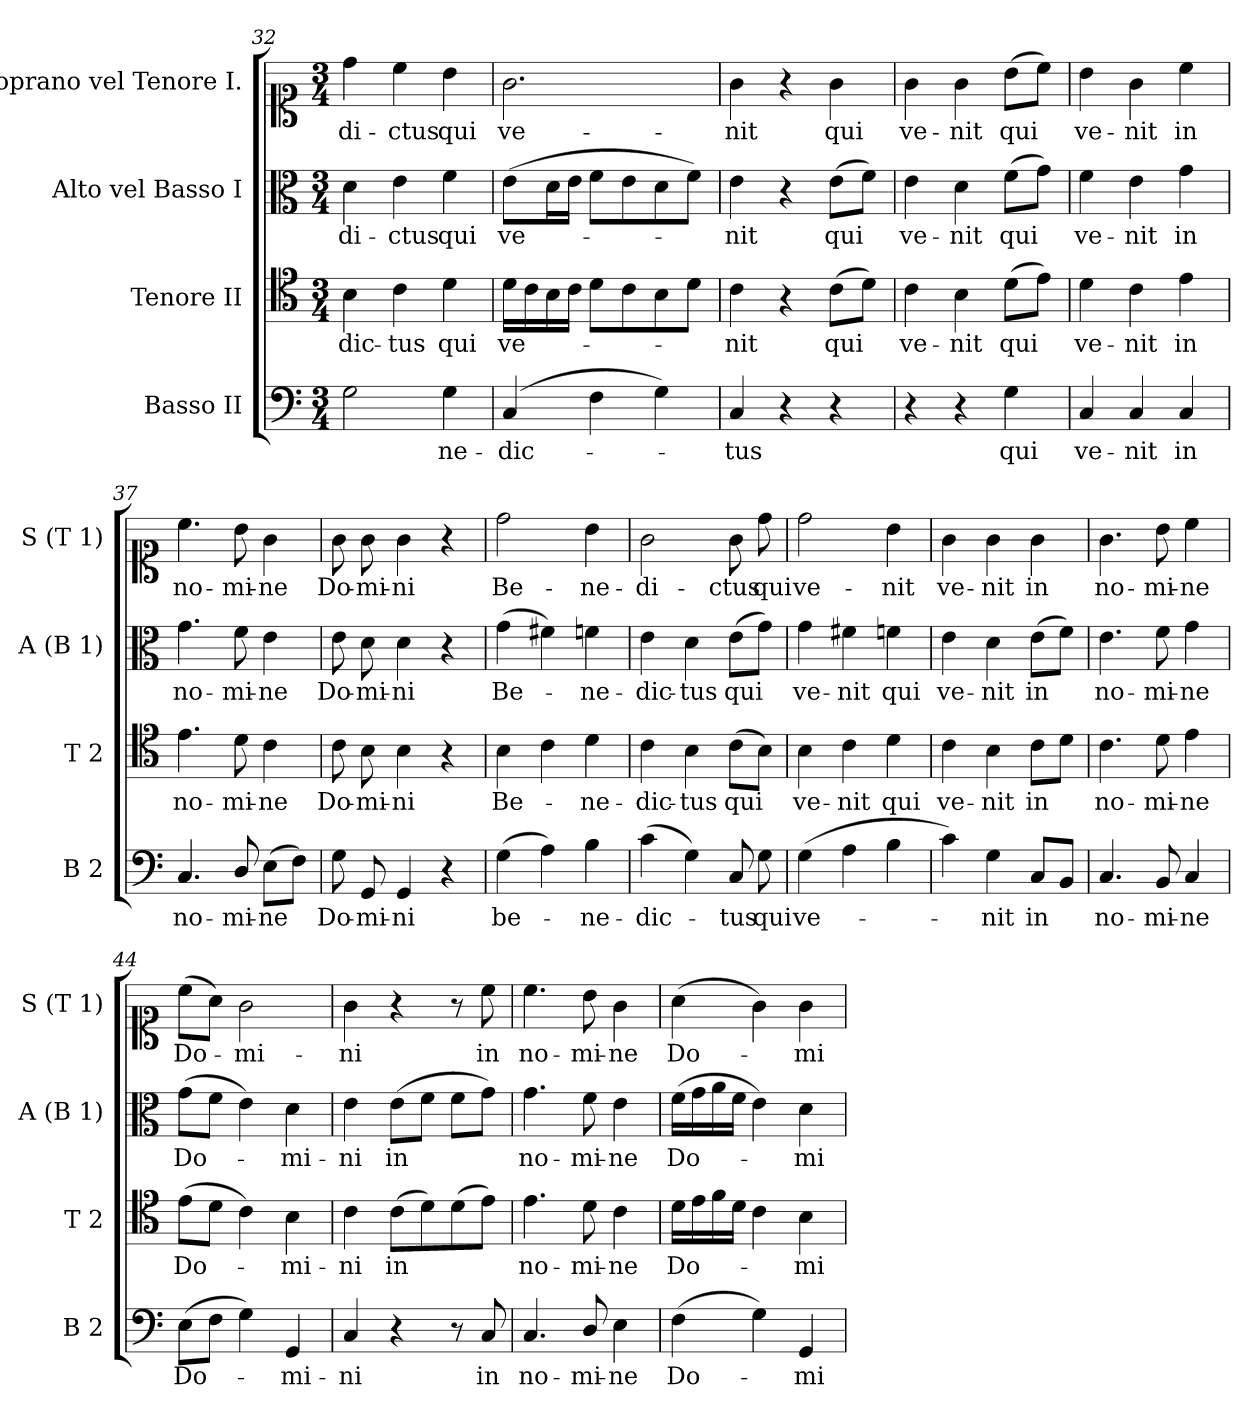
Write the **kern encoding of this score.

**kern	**text	**kern	**text	**kern	**text	**kern	**text
*part4	*part4	*part3	*part3	*part2	*part2	*part1	*part1
*staff4	*staff4	*staff3	*staff3	*staff2	*staff2	*staff1	*staff1
*I"Basso II	*	*I"Tenore II	*	*I"Alto vel Basso I	*	*I"Soprano vel Tenore I.	*
*I'B 2	*	*I'T 2	*	*I'A (B 1)	*	*I'S (T 1)	*
*clefF4	*	*clefC4	*	*clefC3	*	*clefC1	*
*k[]	*	*k[]	*	*k[]	*	*k[]	*
*C:	*	*C:	*	*C:	*	*C:	*
*M3/4	*	*M3/4	*	*M3/4	*	*M3/4	*
=32	=32	=32	=32	=32	=32	=32	=32
2G\	.	4B\	-dic-	4d\	-di-	4dd\	-di-
.	.	4c\	-tus	4e\	-ctus	4cc\	-ctus
4G\	-ne-	4d\	qui	4f\	qui	4b\	qui
=33	=33	=33	=33	=33	=33	=33	=33
(>4C/	-dic-	16d\LL	ve-	(>8e\L	ve-	2.g\	ve-
.	.	16c\	.	.	.	.	.
.	.	16B\	.	16d\L	.	.	.
.	.	16c\JJ	.	16e\JJ	.	.	.
4F\	.	8d\L	.	8f\L	.	.	.
.	.	8c\	.	8e\	.	.	.
4G\)	.	8B\	.	8d\	.	.	.
.	.	8d\J	.	8f\J)	.	.	.
=34	=34	=34	=34	=34	=34	=34	=34
4C/	-tus	4c\	-nit	4e\	-nit	4g\	-nit
4r	.	4r	.	4r	.	4r	.
4r	.	(>8c\L	qui	(>8e\L	qui	4g\	qui
.	.	8d\J)	.	8f\J)	.	.	.
=35	=35	=35	=35	=35	=35	=35	=35
4r	.	4c\	ve-	4e\	ve-	4g\	ve-
4r	.	4B\	-nit	4d\	-nit	4g\	-nit
4G\	qui	(>8d\L	qui	(>8f\L	qui	(>8b\L	qui
.	.	8e\J)	.	8g\J)	.	8cc\J)	.
=36	=36	=36	=36	=36	=36	=36	=36
4C/	ve-	4d\	ve-	4f\	ve-	4b\	ve-
4C/	-nit	4c\	-nit	4e\	-nit	4g\	-nit
4C/	in	4e\	in	4g\	in	4cc\	in
=37	=37	=37	=37	=37	=37	=37	=37
4.C/	no-	4.e\	no-	4.g\	no-	4.cc\	no-
8D/	-mi-	8d\	-mi-	8f\	-mi-	8b\	-mi-
(>8E\L	-ne	4c\	-ne	4e\	-ne	4g\	-ne
8F\J)	.	.	.	.	.	.	.
=38	=38	=38	=38	=38	=38	=38	=38
8G\	Do-	8c\	Do-	8e\	Do-	8g\	Do-
8GG/	-mi-	8B\	-mi-	8d\	-mi-	8g\	-mi-
4GG/	-ni	4B\	-ni	4d\	-ni	4g\	-ni
4r	.	4r	.	4r	.	4r	.
=39	=39	=39	=39	=39	=39	=39	=39
(>4G\	be-	4B\	Be-	(>4g\	Be-	2dd\	Be-
4A\)	.	4c\	.	4f#X\)	.	.	.
4B\	-ne-	4d\	-ne-	4fn\	-ne-	4b\	-ne-
=40	=40	=40	=40	=40	=40	=40	=40
(>4c\	-dic-	4c\	-dic-	4e\	-dic-	2g\	-di-
4G\)	.	4B\	-tus	4d\	-tus	.	.
8C/	-tus	(>8c\L	qui	(>8e\L	qui	8g\	-ctus
8G\	qui	8B\J)	.	8g\J)	.	8dd\	qui
=41	=41	=41	=41	=41	=41	=41	=41
(>4G\	ve-	4B\	ve-	4g\	ve-	2dd\	ve-
4A\	.	4c\	-nit	4f#X\	-nit	.	.
4B\	.	4d\	qui	4fn\	qui	4b\	-nit
=42	=42	=42	=42	=42	=42	=42	=42
4c\)	.	4c\	ve-	4e\	ve-	4g\	ve-
4G\	-nit	4B\	-nit	4d\	-nit	4g\	-nit
8C/L	in	8c\L	in	(>8e\L	in	4g\	in
8BB/J	.	8d\J	.	8f\J)	.	.	.
=43	=43	=43	=43	=43	=43	=43	=43
4.C/	no-	4.c\	no-	4.e\	no-	4.g\	no-
8BB/	-mi-	8d\	-mi-	8f\	-mi-	8b\	-mi-
4C/	-ne	4e\	-ne	4g\	-ne	4cc\	-ne
=44	=44	=44	=44	=44	=44	=44	=44
(>8E\L	Do-	(>8e\L	Do-	(>8g\L	Do-	(>8cc\L	Do-
8F\J	.	8d\J	.	8f\J	.	8a\J)	.
4G\)	.	4c\)	.	4e\)	.	2g\	-mi-
4GG/	-mi-	4B\	-mi-	4d\	-mi-	.	.
=45	=45	=45	=45	=45	=45	=45	=45
4C/	-ni	4c\	-ni	4e\	-ni	4g\	-ni
4r	.	(>8c\L	in	(>8e\L	in	4r	.
.	.	8d\)	.	8f\J	.	.	.
8r	.	(>8d\	.	8f\L	.	8r	.
8C/	in	8e\J)	.	8g\J)	.	8cc\	in
=46	=46	=46	=46	=46	=46	=46	=46
4.C/	no-	4.e\	no-	4.g\	no-	4.cc\	no-
8D/	-mi-	8d\	-mi-	8f\	-mi-	8b\	-mi-
4E\	-ne	4c\	-ne	4e\	-ne	4g\	-ne
=47	=47	=47	=47	=47	=47	=47	=47
(>4F\	Do-	16d\LL	Do-	(>16f\LL	Do-	(>4a\	Do-
.	.	16e\	.	16g\	.	.	.
.	.	16f\	.	16a\	.	.	.
.	.	16d\JJ	.	16f\JJ	.	.	.
4G\)	.	4c\	.	4e\)	.	4g\)	.
4GG/	-mi-	4B\	-mi-	4d\	-mi-	4g\	-mi-
=	=	=	=	=	=	=	=
*-	*-	*-	*-	*-	*-	*-	*-
